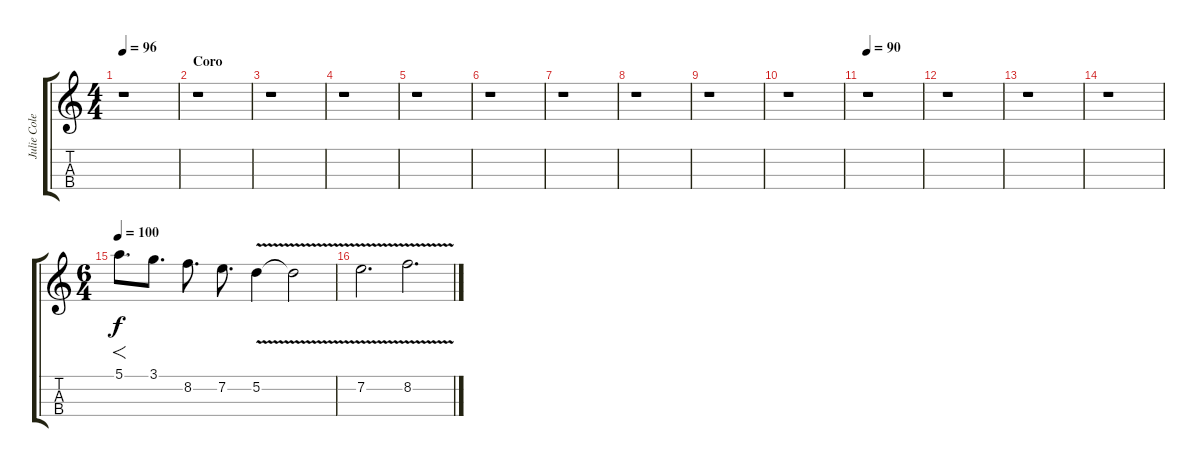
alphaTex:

\track ("Julie Coleman" "Julie Cole") {instrument violin}
\staff {score tabs}
\tuning (E5 A4 D4 G3) {hide}
\ts (4 4)
\tempo 96
\clef g2
\ks c
r.1{dy f} |
\section ("" "Coro")
r.1 |
r.1 |
r.1 |
r.1 |
r.1 |
r.1 |
r.1 |
r.1 |
r.1 |
\tempo 90
r.1 |
r.1 |
r.1 |
r.1 |
\ts (6 4)
\tempo 100
5.1.8{f d} 3.1.8{d} 8.2.8{d} 7.2.8{d} 5.2{v}.4 5.2{t}.2 |
7.2{v}.2{d} 8.2{v}.2{d}
